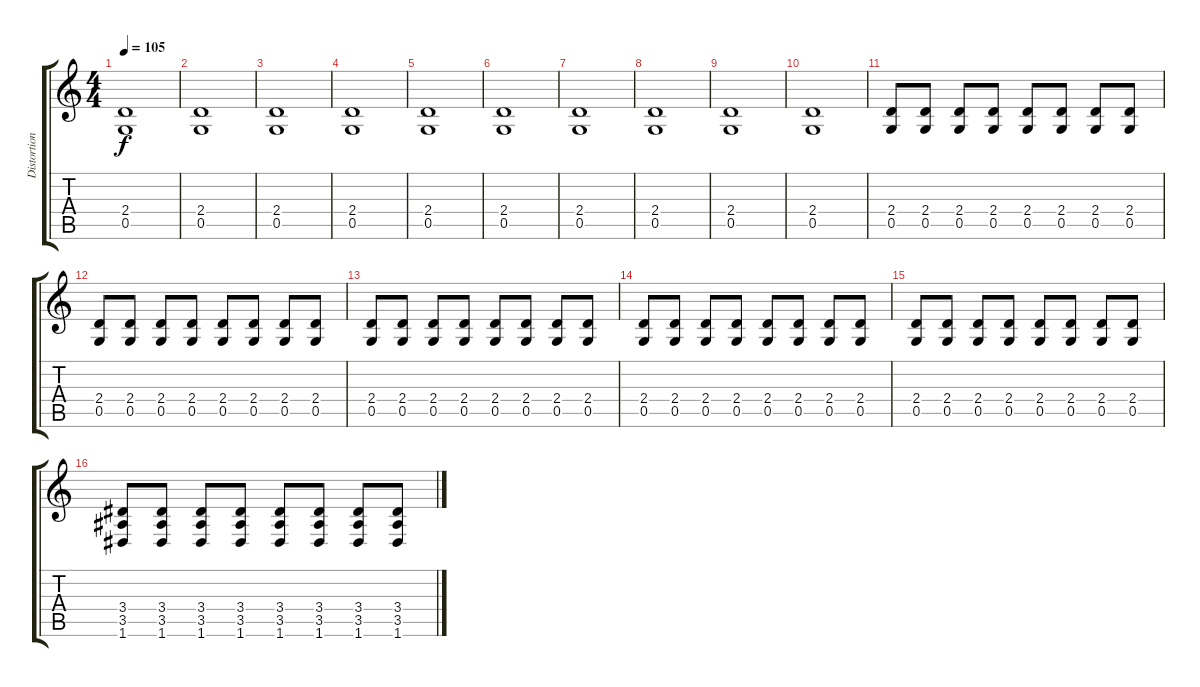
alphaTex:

\track ("Distortion" "Distortion") {instrument distortionguitar}
\staff {score tabs}
\tuning (D4 A3 F3 C3 G2 D2) {hide}
\ts (4 4)
\tempo 105
\clef g2
\ks c
(2.4 0.5).1{dy f} |
(2.4 0.5).1 |
(2.4 0.5).1 |
(2.4 0.5).1 |
(2.4 0.5).1 |
(2.4 0.5).1 |
(2.4 0.5).1 |
(2.4 0.5).1 |
(2.4 0.5).1 |
(2.4 0.5).1 |
(2.4 0.5).8 (2.4 0.5).8 (2.4 0.5).8 (2.4 0.5).8 (2.4 0.5).8 (2.4 0.5).8 (2.4 0.5).8 (2.4 0.5).8 |
(2.4 0.5).8 (2.4 0.5).8 (2.4 0.5).8 (2.4 0.5).8 (2.4 0.5).8 (2.4 0.5).8 (2.4 0.5).8 (2.4 0.5).8 |
(2.4 0.5).8 (2.4 0.5).8 (2.4 0.5).8 (2.4 0.5).8 (2.4 0.5).8 (2.4 0.5).8 (2.4 0.5).8 (2.4 0.5).8 |
(2.4 0.5).8 (2.4 0.5).8 (2.4 0.5).8 (2.4 0.5).8 (2.4 0.5).8 (2.4 0.5).8 (2.4 0.5).8 (2.4 0.5).8 |
(2.4 0.5).8 (2.4 0.5).8 (2.4 0.5).8 (2.4 0.5).8 (2.4 0.5).8 (2.4 0.5).8 (2.4 0.5).8 (2.4 0.5).8 |
(3.4 3.5 1.6).8 (3.4 3.5 1.6).8 (3.4 3.5 1.6).8 (3.4 3.5 1.6).8 (3.4 3.5 1.6).8 (3.4 3.5 1.6).8 (3.4 3.5 1.6).8 (3.4 3.5 1.6).8
